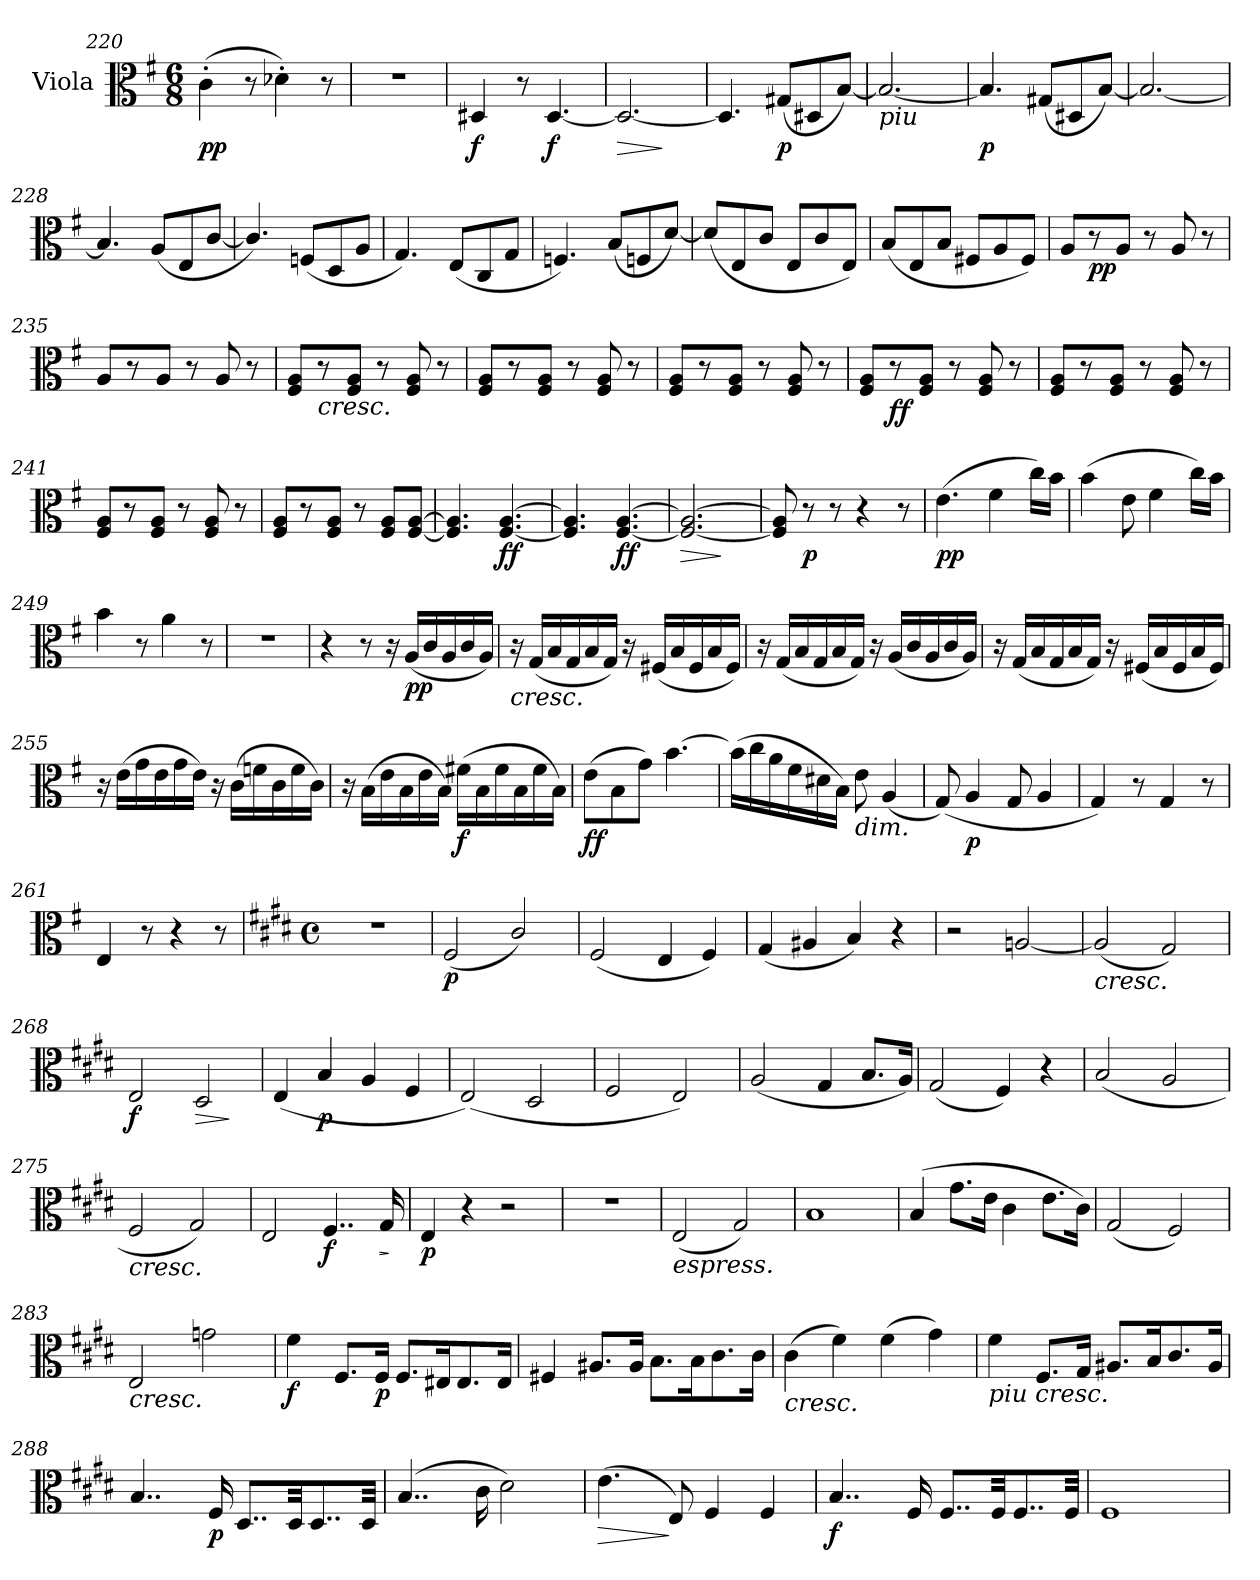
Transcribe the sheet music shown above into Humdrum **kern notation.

**kern	**dynam
*part1	*part1
*staff1	*staff1
*I"Viola	*
*I'Vla	*
*clefC3	*
*k[f#]	*
*e:	*
*M6/8	*
=220	=220
!	!LO:DY:b
(4c'\	pp
8r	.
4d-X'\)	.
8r	.
=221	=221
2.r	.
=222	=222
!	!LO:DY:b
4D#X/	f
8r	.
!	!LO:DY:b
[4.D#/	f
=223	=223
!	!LO:HP:b
2.D#/_	>
.	]
=224	=224
4.D#/]	.
!	!LO:DY:b
(8G#X/L	p
8D#X/	.
[8B/J)	.
=225	=225
!LO:TX:b:i:t=piu	!
2.B/_	.
=226	=226
!	!LO:DY:b
4.B/]	p
(8G#X/L	.
8D#X/	.
[8B/J)	.
=227	=227
2.B/_	.
=228	=228
4.B/]	.
(<8A/L	.
8E/	.
[8c/J	.
=229	=229
4.c/])	.
(8Fn/L	.
8D/	.
8A/J	.
=230	=230
4.G/)	.
(8E/L	.
8C/	.
8G/J	.
=231	=231
4.Fn/)	.
(8B/L	.
8Fn/	.
[8d/J)	.
=232	=232
(8d/L]	.
8E/	.
8c/J	.
8E/L	.
8c/	.
8E/J)	.
=233	=233
(8B/L	.
8E/	.
8B/J	.
8F#X/L	.
8A/	.
8F#/J)	.
=234	=234
8A/L	.
!	!LO:DY:b
8r	pp
8A/J	.
8r	.
8A/	.
8r	.
=235	=235
8A/L	.
8r	.
8A/J	.
8r	.
8A/	.
8r	.
=236	=236
8F#/ 8A/L	.
!LO:TX:b:i:t=cresc.	!
8r	.
8F#/ 8A/J	.
8r	.
8F#/ 8A/	.
8r	.
=237	=237
8F#/ 8A/L	.
8r	.
8F#/ 8A/J	.
8r	.
8F#/ 8A/	.
8r	.
=238	=238
8F#/ 8A/L	.
8r	.
8F#/ 8A/J	.
8r	.
8F#/ 8A/	.
8r	.
=239	=239
8F#/ 8A/L	.
!	!LO:DY:b
8r	ff
8F#/ 8A/J	.
8r	.
8F#/ 8A/	.
8r	.
=240	=240
8F#/ 8A/L	.
8r	.
8F#/ 8A/J	.
8r	.
8F#/ 8A/	.
8r	.
=241	=241
8F#/ 8A/L	.
8r	.
8F#/ 8A/J	.
8r	.
8F#/ 8A/	.
8r	.
=242	=242
8F#/ 8A/L	.
8r	.
8F#/ 8A/J	.
8r	.
8F#/ 8A/L	.
[8F#/ [8A/J	.
=243	=243
4.F#]/ 4.A]/	.
!	!LO:DY:b
[4.F#/ [4.A/	ff
=244	=244
4.F#]/ 4.A]/	.
!	!LO:DY:b
[4.F#/ [4.A/	ff
=245	=245
!	!LO:HP:b
2.F#_/ 2.A_/	>
.	]
=246	=246
8F#]/ 8A]/	.
!	!LO:DY:b
8r	p
8r	.
4r	.
8r	.
=247	=247
!	!LO:DY:b
(4.e\	pp
4f#\	.
16cc\LL)	.
16b\JJ	.
=248	=248
(4b\	.
8e\	.
4f#\	.
16cc\LL)	.
16b\JJ	.
=249	=249
4b\	.
8r	.
4a\	.
8r	.
=250	=250
2.r	.
=251	=251
4r	.
8r	.
16r	.
!	!LO:DY:b
(16A/LL	pp
16c/	.
16A/	.
16c/	.
16A/JJ)	.
=252	=252
!LO:TX:b:i:t=cresc.	!
16r	.
(16G/LL	.
16B/	.
16G/	.
16B/	.
16G/JJ)	.
16r	.
(16F#X/LL	.
16B/	.
16F#/	.
16B/	.
16F#/JJ)	.
=253	=253
16r	.
(16G/LL	.
16B/	.
16G/	.
16B/	.
16G/JJ)	.
16r	.
(16A/LL	.
16c/	.
16A/	.
16c/	.
16A/JJ)	.
=254	=254
16r	.
(16G/LL	.
16B/	.
16G/	.
16B/	.
16G/JJ)	.
16r	.
(16F#X/LL	.
16B/	.
16F#/	.
16B/	.
16F#/JJ)	.
=255	=255
16r	.
(16e\LL	.
16g\	.
16e\	.
16g\	.
16e\JJ)	.
16r	.
(16c\LL	.
16fn\	.
16c\	.
16f\	.
16c\JJ)	.
=256	=256
16r	.
(16B\LL	.
16e\	.
16B\	.
16e\	.
16B\JJ)	.
!	!LO:DY:b
(16f#X\LL	f
16B\	.
16f#\	.
16B\	.
16f#\	.
16B\JJ)	.
=257	=257
!	!LO:DY:b
(8e\L	ff
8B\	.
8g\J)	.
[4.b\	.
=258	=258
(16b\LL]	.
16cc\	.
16a\	.
16f#\	.
16d#X\	.
16B\JJ)	.
!LO:TX:b:i:t=dim.	!
8e\	.
(4A/	.
=259	=259
(8G/)	.
!	!LO:DY:b
4A/	p
8G/	.
4A/	.
=260	=260
4G/)	.
8r	.
4G/	.
8r	.
=261	=261
4E/	.
8r	.
4r	.
8r	.
!!LO:LB:g=z
=262	=262
*k[f#c#g#d#]	*
*E:	*
*M4/4	*
*met(c)	*
!	!LO:DY:a
1r	Molto Adagio
=263	=263
!	!LO:DY:b
(<2F#/	p
2c#/)	.
=264	=264
(2F#/	.
4E/	.
4F#/)	.
=265	=265
(4G#/	.
4A#X/	.
4B/)	.
4r	.
=266	=266
2r	.
[2An/	.
=267	=267
!LO:TX:b:i:t=cresc.	!
(2A/]	.
2G#/)	.
=268	=268
!	!LO:DY:b
2E/	f
!	!LO:HP:b
2D#/	>
.	]
=269	=269
(4E/	.
!	!LO:DY:b
4B/	p
4A/	.
4F#/	.
=270	=270
(2E/)	.
2D#/	.
=271	=271
2F#/	.
2E/)	.
=272	=272
(2A/	.
4G#/	.
8.B/L	.
16A/Jk)	.
!!LO:LB:g=z
=273	=273
(2G#/	.
4F#/)	.
4r	.
=274	=274
(2B/	.
2A/	.
=275	=275
!LO:TX:b:i:t=cresc.	!
2F#/	.
2G#/)	.
=276	=276
2E/	.
!	!LO:DY:b
4..F#/	f
!	!LO:HP:b
16G#/	>
.	]
=277	=277
!	!LO:DY:b
4E/	p
4r	.
2r	.
=278	=278
1r	.
=279	=279
!LO:TX:b:i:t=espress.	!
(2E/	.
2G#/)	.
=280	=280
1B	.
=281	=281
(4B/	.
8.g#\L	.
16e\Jk	.
4c#\	.
8.e\L	.
16c#\Jk)	.
=282	=282
(2G#/	.
2F#/)	.
=283	=283
!LO:TX:b:i:t=cresc.	!
2E/	.
2gn\	.
=284	=284
!	!LO:DY:b
4f#\	f
8.F#/L	.
!	!LO:DY:b
16F#/Jk	p
8.F#/L	.
16E#X/k	.
8.E#/	.
16E#/Jk	.
!!LO:LB:g=z
=285	=285
4F#X/	.
8.A#X/L	.
16A#/Jk	.
8.B\L	.
16B\k	.
8.c#\	.
16c#\Jk	.
=286	=286
!LO:TX:b:i:t=cresc.	!
(4c#\	.
4f#\)	.
(4f#\	.
4g#\)	.
=287	=287
!LO:TX:b:i:t=piu cresc.	!
4f#\	.
8.F#/L	.
16G#/Jk	.
8.A#X/L	.
16B/k	.
8.c#/	.
16A#/Jk	.
=288	=288
4..B/	.
!	!LO:DY:b
16F#/	p
8..D#/L	.
32D#/kk	.
8..D#/	.
32D#/Jkk	.
=289	=289
(4..B/	.
16c#\	.
2d#\)	.
=290	=290
!	!LO:HP:b
(4.e\	>
8E/)	]
4F#/	.
4F#/	.
=291	=291
!	!LO:DY:b
4..B/	f
16F#/	.
8..F#/L	.
32F#/kk	.
8..F#/	.
32F#/Jkk	.
!!LO:LB:g=z
=292	=292
1F#	.
=	=
*-	*-
